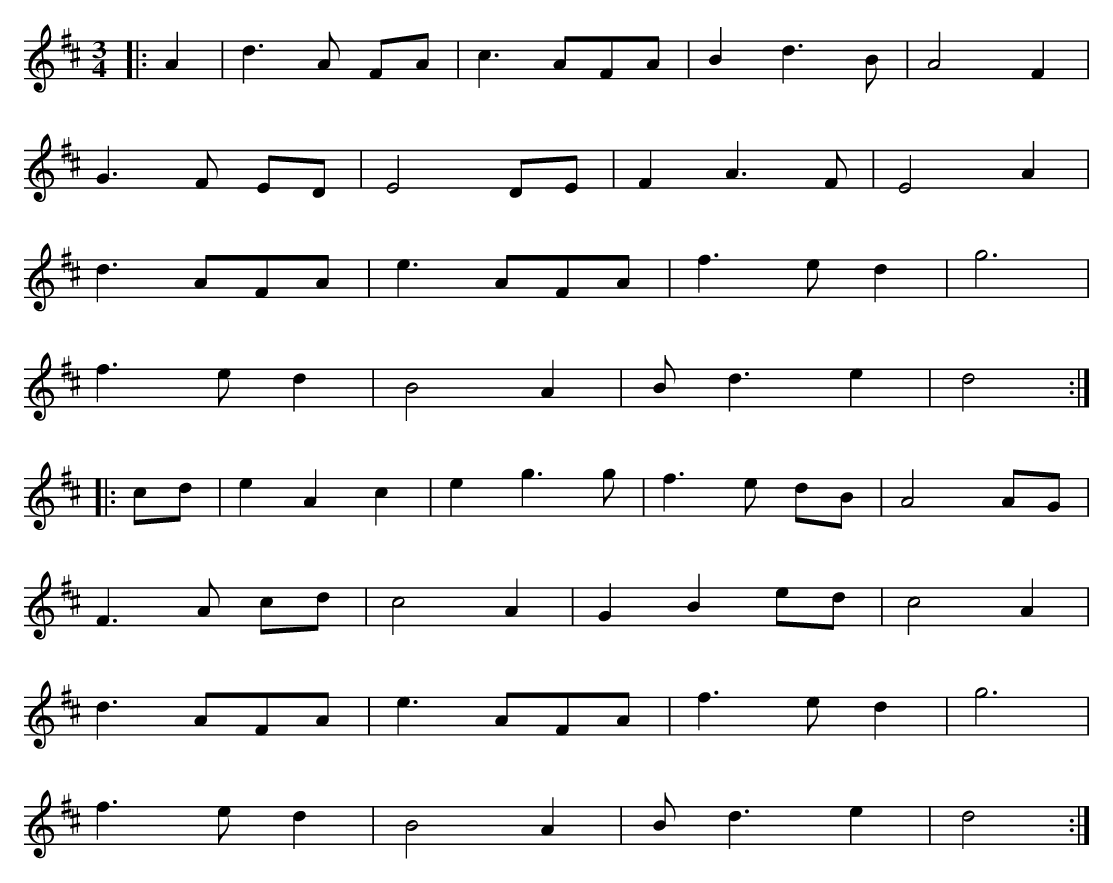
X:1
M:3/4
K:D
|:A2|d3A FA|c3AFA|B2d3B|A4F2|
G3F ED|E4 DE|F2A3F|E4A2|
d3AFA|e3AFA|f3ed2|g6|
f3ed2|B4A2|Bd3 e2|d4:|
|:cd|e2A2c2|e2g3g|f3e dB|A4 AG|
F3A cd|c4A2|G2B2ed|c4A2|
d3AFA|e3AFA|f3ed2|g6|
f3ed2|B4A2|Bd3 e2|d4:|
